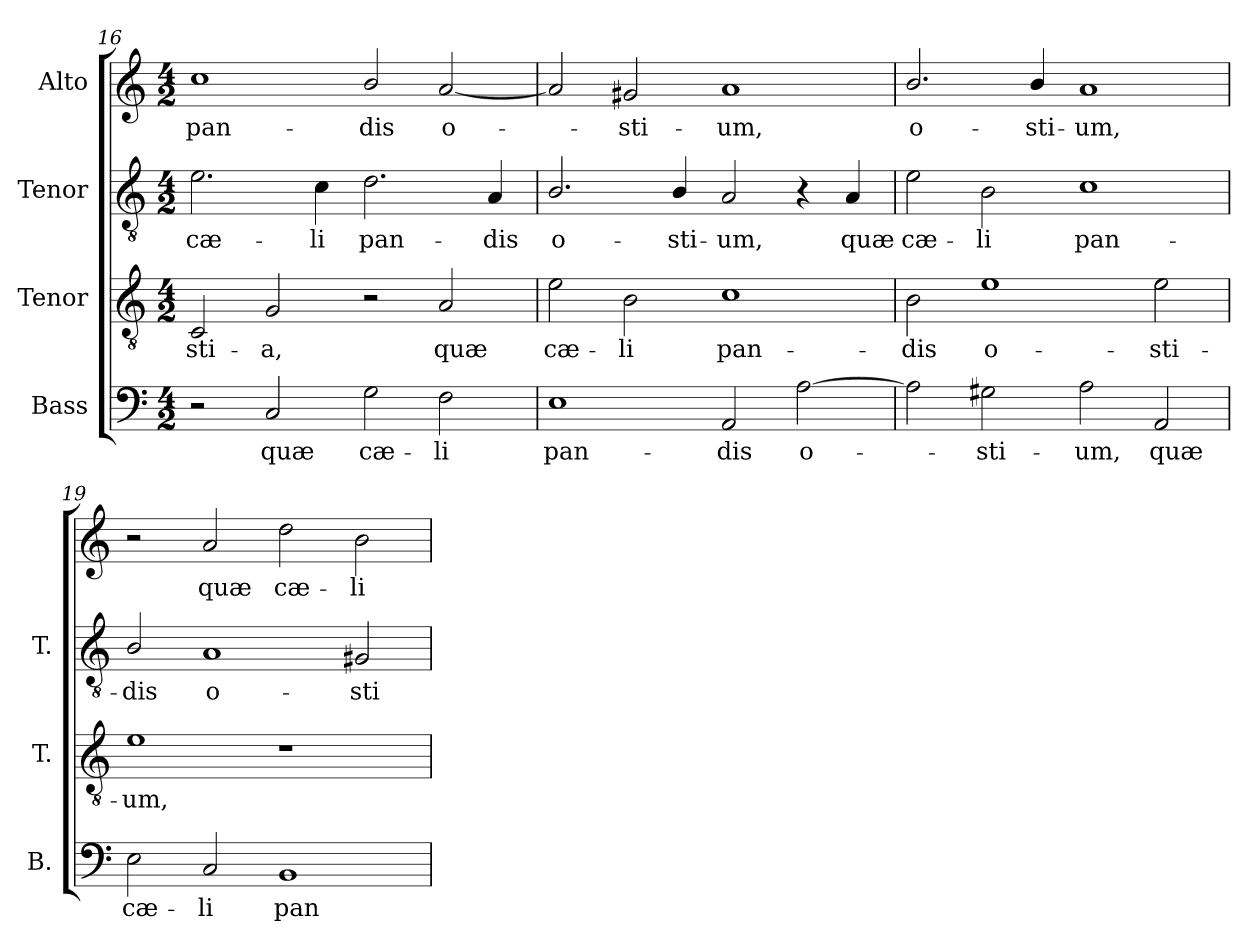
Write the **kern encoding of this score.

**kern	**text	**kern	**text	**kern	**text	**kern	**text
*part4	*part4	*part3	*part3	*part2	*part2	*part1	*part1
*staff4	*staff4	*staff3	*staff3	*staff2	*staff2	*staff1	*staff1
*I"Bass	*	*I"Tenor	*	*I"Tenor	*	*I"Alto	*
*I'B.	*	*I'T.	*	*I'T.	*	*	*
*clefF4	*	*clefGv2	*	*clefGv2	*	*clefG2	*
*	*	*ITrd7c12	*	*ITrd7c12	*	*	*
*k[]	*	*k[]	*	*k[]	*	*k[]	*
*C:	*	*C:	*	*C:	*	*C:	*
*M4/2	*	*M4/2	*	*M4/2	*	*M4/2	*
=16	=16	=16	=16	=16	=16	=16	=16
!	!	!	!LO:LY:b:color=#000000	!	!	!	!
!	!	!	!	!	!LO:LY:b:color=#000000	!	!
!	!	!	!	!	!	!	!LO:LY:b:color=#000000
2r	.	2CCi/	-sti-	2.Ei\	cæ-	1cci	pan-
!	!LO:LY:b:color=#000000	!	!	!	!	!	!
!	!	!	!LO:LY:b:color=#000000	!	!	!	!
2Ci/	quæ	2GGi/	-a,	.	.	.	.
!	!	!	!	!	!LO:LY:b:color=#000000	!	!
.	.	.	.	4Ci\	-li	.	.
!	!LO:LY:b:color=#000000	!	!	!	!	!	!
!	!	!	!	!	!LO:LY:b:color=#000000	!	!
!	!	!	!	!	!	!	!LO:LY:b:color=#000000
2Gi\	cæ-	2r	.	2.Di\	pan-	2bi/	-dis
!	!LO:LY:b:color=#000000	!	!	!	!	!	!
!	!	!	!LO:LY:b:color=#000000	!	!	!	!
!	!	!	!	!	!	!	!LO:LY:b:color=#000000
2Fi\	-li	2AAi/	quæ	.	.	[2ai/	o-
!	!	!	!	!	!LO:LY:b:color=#000000	!	!
.	.	.	.	4AAi/	-dis	.	.
=17	=17	=17	=17	=17	=17	=17	=17
!	!LO:LY:b:color=#000000	!	!	!	!	!	!
!	!	!	!LO:LY:b:color=#000000	!	!	!	!
!	!	!	!	!	!LO:LY:b:color=#000000	!	!
1Ei	pan-	2Ei\	cæ-	2.BBi/	o-	2ai/]	.
!	!	!	!LO:LY:b:color=#000000	!	!	!	!
!	!	!	!	!	!	!	!LO:LY:b:color=#000000
.	.	2BBi\	-li	.	.	2g#Xi/	-sti-
!	!	!	!	!	!LO:LY:b:color=#000000	!	!
.	.	.	.	4BBi/	-sti-	.	.
!	!LO:LY:b:color=#000000	!	!	!	!	!	!
!	!	!	!LO:LY:b:color=#000000	!	!	!	!
!	!	!	!	!	!LO:LY:b:color=#000000	!	!
!	!	!	!	!	!	!	!LO:LY:b:color=#000000
2AAi/	-dis	1Ci	pan-	2AAi/	-um,	1ai	-um,
!	!LO:LY:b:color=#000000	!	!	!	!	!	!
[2Ai\	o-	.	.	4r	.	.	.
!	!	!	!	!	!LO:LY:b:color=#000000	!	!
.	.	.	.	4AAi/	quæ	.	.
=18	=18	=18	=18	=18	=18	=18	=18
!	!	!	!LO:LY:b:color=#000000	!	!	!	!
!	!	!	!	!	!LO:LY:b:color=#000000	!	!
!	!	!	!	!	!	!	!LO:LY:b:color=#000000
2Ai\]	.	2BBi\	-dis	2Ei\	cæ-	2.bi/	o-
!	!LO:LY:b:color=#000000	!	!	!	!	!	!
!	!	!	!LO:LY:b:color=#000000	!	!	!	!
!	!	!	!	!	!LO:LY:b:color=#000000	!	!
2G#Xi\	-sti-	1Ei	o-	2BBi\	-li	.	.
!	!	!	!	!	!	!	!LO:LY:b:color=#000000
.	.	.	.	.	.	4bi/	-sti-
!	!LO:LY:b:color=#000000	!	!	!	!	!	!
!	!	!	!	!	!LO:LY:b:color=#000000	!	!
!	!	!	!	!	!	!	!LO:LY:b:color=#000000
2Ai\	-um,	.	.	1Ci	pan-	1ai	-um,
!	!LO:LY:b:color=#000000	!	!	!	!	!	!
!	!	!	!LO:LY:b:color=#000000	!	!	!	!
2AAi/	quæ	2Ei\	-sti-	.	.	.	.
!!LO:PB:g=z
=19	=19	=19	=19	=19	=19	=19	=19
!	!LO:LY:b:color=#000000	!	!	!	!	!	!
!	!	!	!LO:LY:b:color=#000000	!	!	!	!
!	!	!	!	!	!LO:LY:b:color=#000000	!	!
2Ei\	cæ-	1Ei	-um,	2BBi/	-dis	2r	.
!	!LO:LY:b:color=#000000	!	!	!	!	!	!
!	!	!	!	!	!LO:LY:b:color=#000000	!	!
!	!	!	!	!	!	!	!LO:LY:b:color=#000000
2Ci/	-li	.	.	1AAi	o-	2ai/	quæ
!	!LO:LY:b:color=#000000	!	!	!	!	!	!
!	!	!	!	!	!	!	!LO:LY:b:color=#000000
1BBi	pan-	1r	.	.	.	2ddi\	cæ-
!	!	!	!	!	!LO:LY:b:color=#000000	!	!
!	!	!	!	!	!	!	!LO:LY:b:color=#000000
.	.	.	.	2GG#Xi/	-sti-	2bi\	-li
=	=	=	=	=	=	=	=
*-	*-	*-	*-	*-	*-	*-	*-
